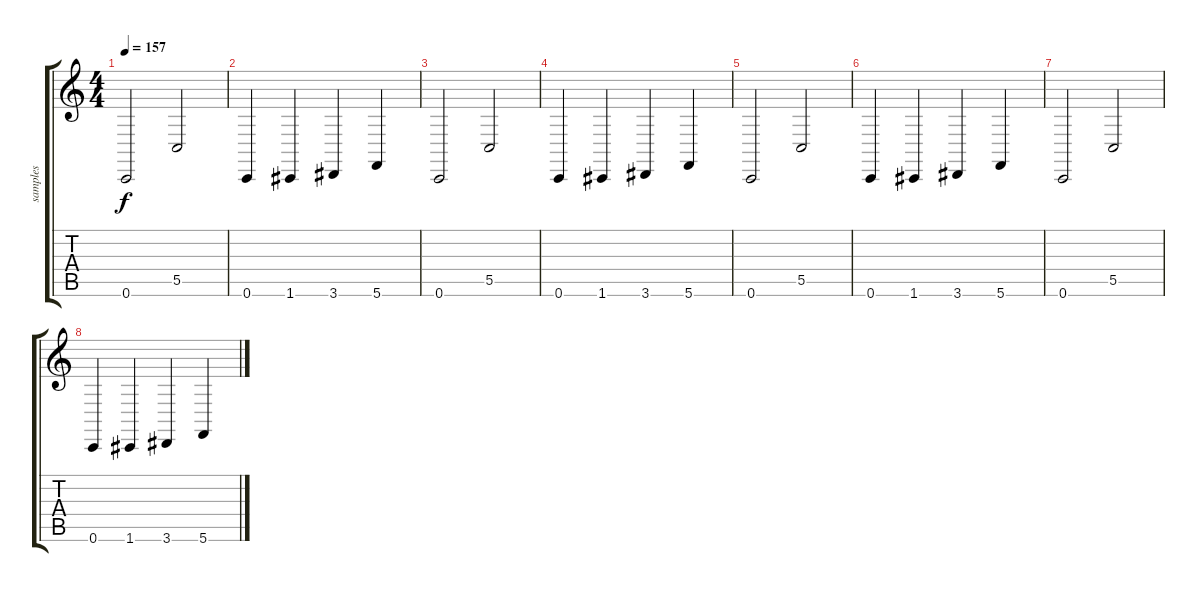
\track ("samples" "samples") {instrument stringensemble1}
\staff {score tabs}
\tuning (D4 A3 F3 C3 G2 C2) {hide}
\ts (4 4)
\tempo 157
\clef g2
\ks c
0.6.2{dy f} 5.5.2 |
0.6.4 1.6.4 3.6.4 5.6.4 |
0.6.2 5.5.2 |
0.6.4 1.6.4 3.6.4 5.6.4 |
0.6.2 5.5.2 |
0.6.4 1.6.4 3.6.4 5.6.4 |
0.6.2 5.5.2 |
0.6.4 1.6.4 3.6.4 5.6.4
